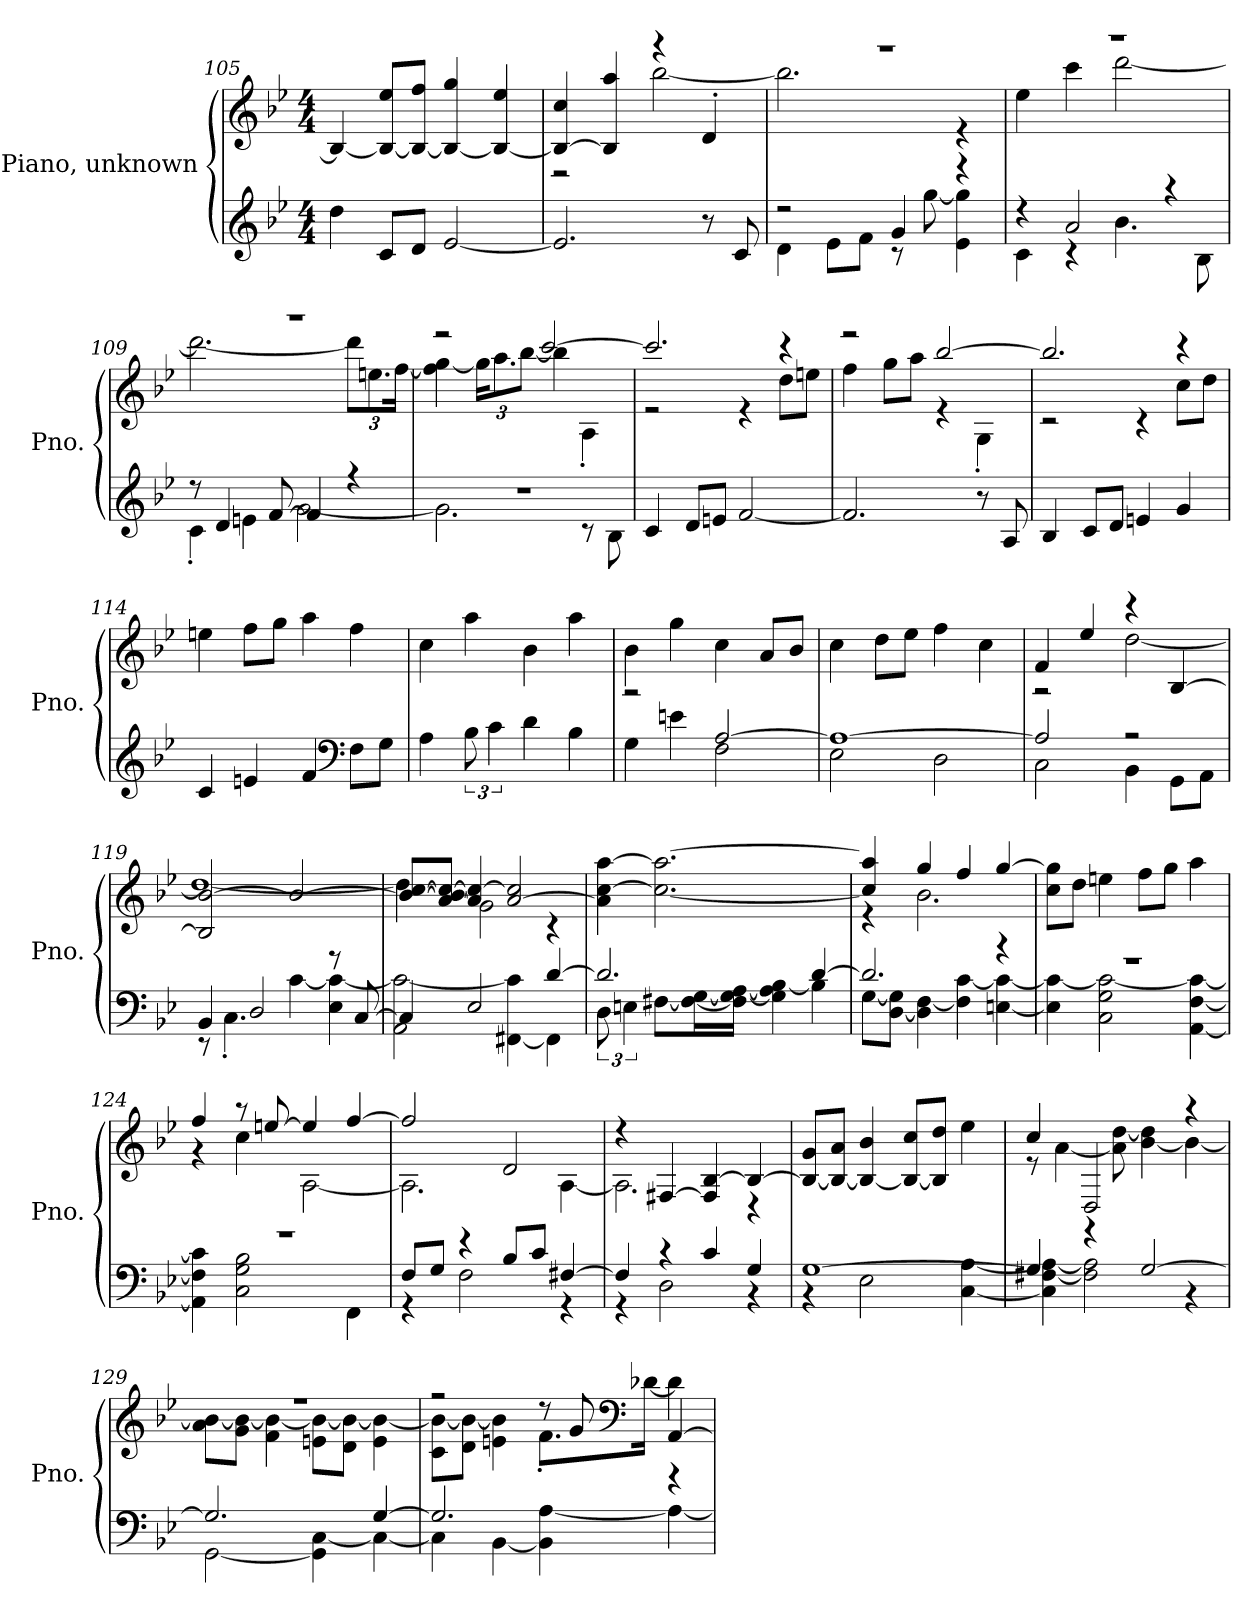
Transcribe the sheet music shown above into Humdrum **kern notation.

**kern	**kern
*part1	*part1
*staff2	*staff1
*I"Piano, unknown	*
*I'Pno.	*
!!LO:LB:g=z
*clefG2	*clefG2
*k[b-e-]	*k[b-e-]
*M4/4	*M4/4
=105	=105
4dd\	4B-/_
8c/L	8B-/_ 8ee-/L
8d/J	8B-/_ 8ff/J
[2e-/	4B-/_ 4gg/
.	4B-/_ 4ee-/
=106	=106
*	*^
2.e-/]	4B-/_ 4cc/	2r
.	4B-/] 4aa/	.
.	4r	[2bb-\
8r	4d'/	.
8c/	.	.
=107	=107	=107
*^	*	*
2r	4d\	1r	2.bb-\]
.	8e-\L	.	.
.	8f\J	.	.
4g/	8r	.	.
.	[8gg\	.	.
4r	4e-\ 4gg\]	.	4r
=108	=108	=108	=108
4r	4c\	1r	4ee-\
2a/	4r	.	4ccc\
.	4.b-\	.	[2ddd\
4r	.	.	.
.	8B-\	.	.
=109	=109	=109	=109
8r	4c'\	1r	2.ddd\_
4d/	.	.	.
.	4en\	.	.
[8f/	.	.	.
4f/]	[2g\	.	.
*	*	*	*Xbrackettup
4r	.	.	12ddd\L]
.	.	.	12.een\
.	.	.	[24ff\Jk
!!LO:PB:g=z	!!
=110	=110	=110	=110
1r	2.g\]	2r	4ff\] [4gg\
.	.	.	24gg\KL]
.	.	.	12.aa\
.	.	.	[12bb-\J
.	.	[2ccc/	4bb-\]
.	8r	.	4A'\
.	8B-\	.	.
*v	*v	*	*
=111	=111	=111
4c/	2.ccc/]	2r
8d/L	.	.
8en/J	.	.
[2f/	.	4r
.	4r	8dd\L
.	.	8een\J
=112	=112	=112
2.f/]	2r	4ff\
.	.	8gg\L
.	.	8aa\J
.	[2bb-/	4r
8r	.	4G'\
8A/	.	.
=113	=113	=113
4B-/	2.bb-/]	2r
8c/L	.	.
8d/J	.	.
4en/	.	4r
4g/	4r	8cc\L
.	.	8dd\J
*	*v	*v
=114	=114
4c/	4een\
4en/	8ff\L
.	8gg\J
4f/	4aa\
*clefF4	*
8F\L	4ff\
8G\J	.
!!LO:LB:g=z
=115	=115
4A\	4cc\
12B-\	4aa\
6c\	.
4d\	4b-\
4B-\	4aa\
=116	=116
*^	*
2r	4G\	4b-\
.	4en\	4gg\
[2A/	2F\	4cc\
.	.	8a/L
.	.	8b-/J
=117	=117	=117
1A_	2E-\	4cc\
.	.	8dd\L
.	.	8ee-\J
.	2D\	4ff\
.	.	4cc\
=118	=118	=118
*	*	*^
2A/]	2C\	4f/	2r
.	.	4ee-/	.
2r	4BB-\	4r	[2dd\
.	8GG\L	[4B-/	.
.	8AA\J	.	.
=119	=119	=119	=119
4BB-/	8r	2B-/] [2b-/	1dd_
.	4.C'\	.	.
2D/	.	.	.
.	[4c\	2b-/_	.
8r	4E-\ 4c\_	.	.
[8C/	.	.	.
=120	=120	=120	=120
4C/]	2AA\ 2c\_	8b-/_ [8cc/L	4dd\]
.	.	[8a/ 8b-/] 8cc/_J	.
2E-/	.	4a/] 4cc/_	2g\
.	[4FF#X\ 4c\]	[2a/ 2cc/]	.
[4d/	4FF#\]	.	4r
*	*	*v	*v
!!LO:LB:g=z
=121	=121	=121
2.d/]	12D\	4a\] [4cc\ [4aa\
.	6En\	.
.	[8F#X\L	2.cc\_ 2.aa\_
.	16F#\_ [16G\L	.
.	16F#\] 16G\_ [16A\JJ	.
.	4G\] 4A\] [4B-\	.
[4d/	4B-\]	.
=122	=122	=122
*	*	*^
2.d/]	[8G\L	4cc/] 4aa/]	4r
.	[8D\ 8G\]J	.	.
.	4D\] [4F\	4gg/	2.b-\
.	4F\] [4c\	4ff/	.
4r	[4En\ 4c\_	[4gg/	.
*	*	*v	*v
=123	=123	=123
1r	4E\] 4c\_	8cc\ 8gg\]L
.	.	8dd\J
.	2C\ 2G\ 2c\_	4een\
.	.	8ff\L
.	.	8gg\J
.	[4AA\ [4F\ 4c\_	4aa\
=124	=124	=124
*	*	*^
1r	4AA\] 4F\] 4c\]	4ff/	4r
.	2C\ 2G\ 2B-\	8r	4cc\
.	.	[8een/	.
.	.	4ee/]	[2A\
.	4FF\	[4ff/	.
=125	=125	=125	=125
8F/L	4r	2ff/]	2.A\]
8G/J	.	.	.
4r	2F\	.	.
8B-/L	.	2d/	.
8c/J	.	.	.
[4F#X/	4r	.	[4A\
!!LO:LB:g=z	!!
=126	=126	=126	=126
4F#/]	4r	4r	2.A\]
4r	2D\	[4F#X/	.
4c/	.	4F#/] [4B-/	.
4G/	4r	4B-/_	4r
*	*	*v	*v
=127	=127	=127
[1G	4r	8B-/_ 8g/L
.	.	8B-/_ 8a/J
.	2E-\	4B-/_ 4b-/
.	.	8B-/_ 8cc/L
.	.	8B-/] 8dd/J
.	[4C\ [4A\	4ee-\
=128	=128	=128
*	*	*^
4G/]	4C\] [4F#X\ 4A\_	4cc/	8r
.	.	.	[4a\
4r	2F#\] 2A\]	2D/	.
.	.	.	8a\] [8dd\
[2G/	.	.	[4b-\ 4dd\]
.	4r	4r	4b-\_
=129	=129	=129	=129
2.G/]	[2GG\	1r	8a\ 8b-\_L
.	.	.	8g\ 8b-\_J
.	.	.	4f\ 4b-\_
.	4GG\] [4C\	.	8en\ 8b-\_L
.	.	.	8d\ 8b-\_J
[4G/	4C\_	.	4e\ 4b-\_
!!LO:LB:g=z	!!
=130	=130	=130	=130
2.G/]	4C\]	2r	8c\ 8b-\_L
.	.	.	8d\ 8b-\_J
.	[4BB-\	.	4en\ 4b-\]
.	4BB-\] [4A\	8r	8.f'\L
.	.	8g/	.
*	*	*clefF4	*
.	.	.	[16d-X\Jk
4r	4A\_	[4AA/	4d-\]
*v	*v	*	*
*	*v	*v
=	=
*-	*-
